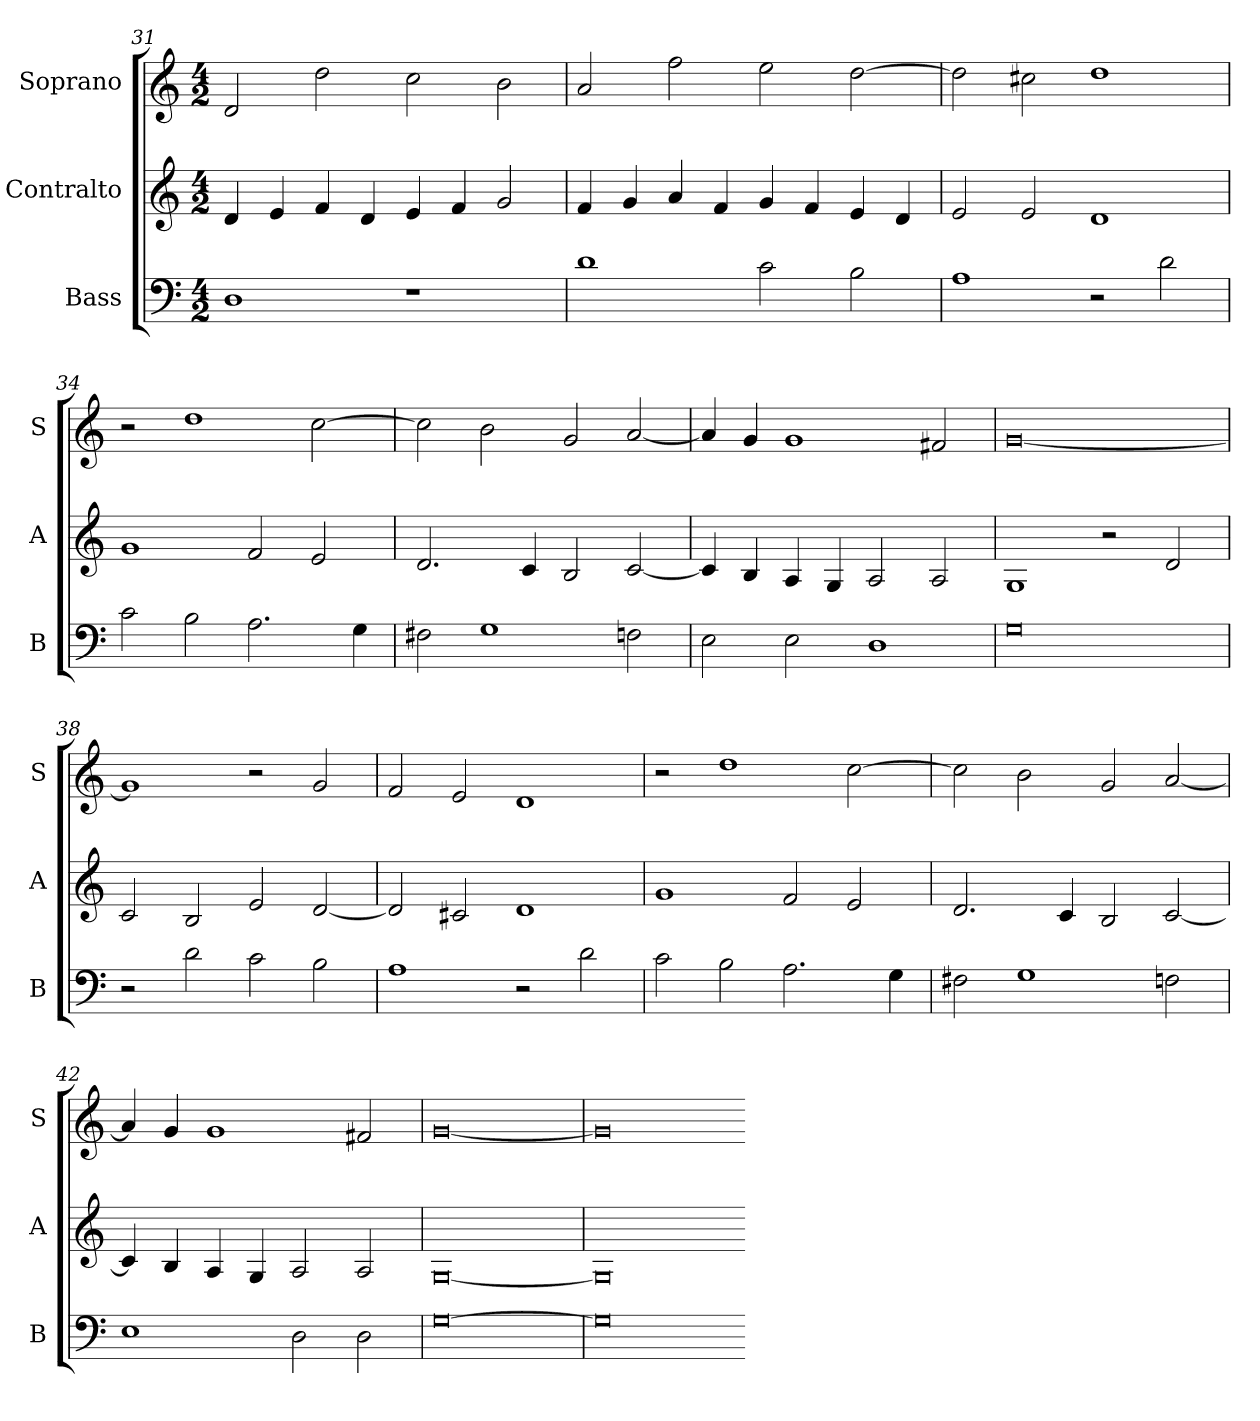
**kern	**kern	**kern
*part3	*part2	*part1
*staff3	*staff2	*staff1
*I"Bass	*I"Contralto	*I"Soprano
*I'B	*I'A	*I'S
*clefF4	*clefG2	*clefG2
*k[]	*k[]	*k[]
*G:mix	*G:mix	*G:mix
*M4/2	*M4/2	*M4/2
=31	=31	=31
1D	4d	2d
.	4e	.
.	4f	2dd
.	4d	.
1r	4e	2cc
.	4f	.
.	2g	2b
=32	=32	=32
1d	4f	2a
.	4g	.
.	4a	2ff
.	4f	.
2c	4g	2ee
.	4f	.
2B	4e	[2dd
.	4d	.
=33	=33	=33
1A	2e	2dd]
.	2e	2cc#X
2r	1d	1dd
2d	.	.
=34	=34	=34
2c	1g	2r
2B	.	1dd
2.A	2f	.
.	2e	[2cc
4G	.	.
=35	=35	=35
2F#X	2.d	2cc]
1G	.	2b
.	4c	.
.	2B	2g
2Fn	[2c	[2a
=36	=36	=36
2E	4c]	4a]
.	4B	4g
2E	4A	1g
.	4G	.
1D	2A	.
.	2A	2f#X
=37	=37	=37
0G	1G	[0g
.	2r	.
.	2d	.
=38	=38	=38
2r	2c	1g]
2d	2B	.
2c	2e	2r
2B	[2d	2g
=39	=39	=39
1A	2d]	2f
.	2c#X	2e
2r	1d	1d
2d	.	.
=40	=40	=40
2c	1g	2r
2B	.	1dd
2.A	2f	.
.	2e	[2cc
4G	.	.
=41	=41	=41
2F#X	2.d	2cc]
1G	.	2b
.	4c	.
.	2B	2g
2Fn	[2c	[2a
=42	=42	=42
1E	4c]	4a]
.	4B	4g
.	4A	1g
.	4G	.
2D	2A	.
2D	2A	2f#X
=43	=43	=43
[0G	[0G	[0g
=44	=44	=44
0G]	0G]	0g]
=-	=-	=-
*-	*-	*-
